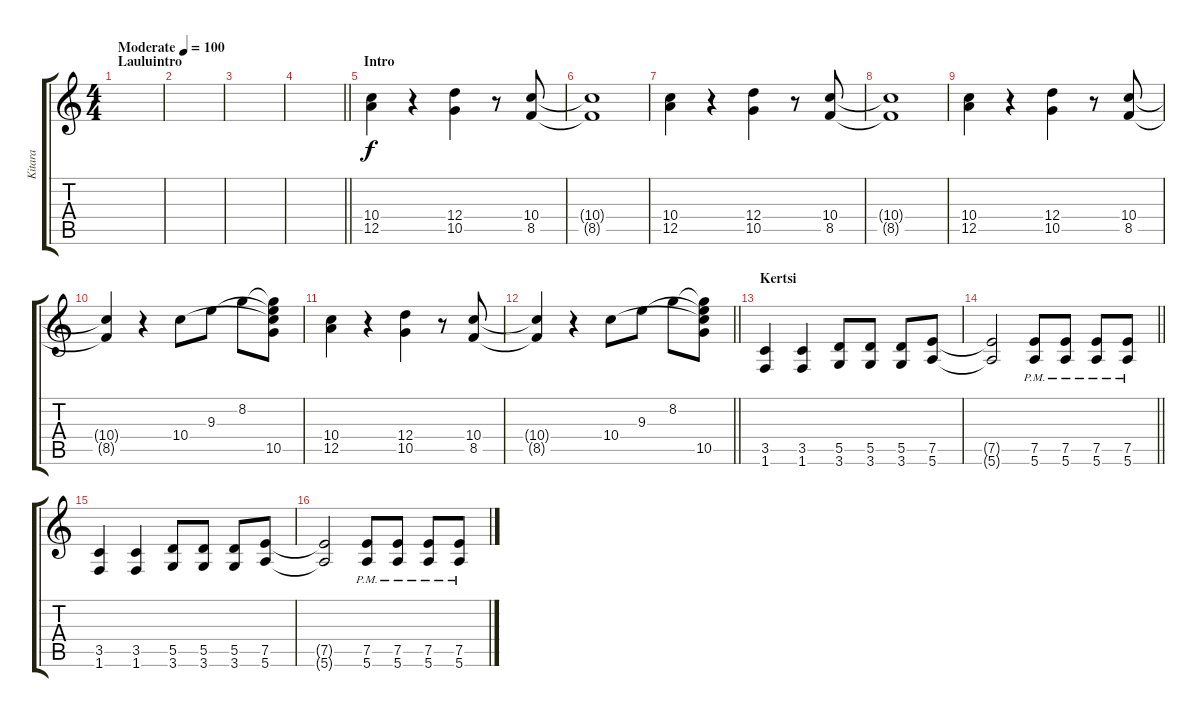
\track ("Kitara" "Kitara") {instrument overdrivenguitar}
\staff {score tabs}
\tuning (E4 B3 G3 D3 A2 E2) {hide}
\ts (4 4)
\section ("" "Lauluintro")
\tempo (100 "Moderate")
\clef g2
\ks c
|
|
|
\barLineRight lightlight
|
\section ("" "Intro")
(10.4 12.5).4{instrument electricguitarclean} r.4 (12.4 10.5).4 r.8 (10.4 8.5).8 |
(10.4{t} 8.5{t}).1 |
(10.4 12.5).4 r.4 (12.4 10.5).4 r.8 (10.4 8.5).8 |
(10.4{t} 8.5{t}).1 |
(10.4 12.5).4 r.4 (12.4 10.5).4 r.8 (10.4 8.5).8 |
(10.4{t} 8.5{t}).4 r.4 10.4.8 9.3.8 8.2.8 (8.2{t} 9.3{t} 10.4{t} 10.5).8 |
(10.4 12.5).4{instrument electricguitarclean} r.4 (12.4 10.5).4 r.8 (10.4 8.5).8 |
\barLineRight lightlight
(10.4{t} 8.5{t}).4 r.4 10.4.8 9.3.8 8.2.8 (8.2{t} 9.3{t} 10.4{t} 10.5).8 |
\section ("" "Kertsi")
(3.5 1.6).4{instrument overdrivenguitar} (3.5 1.6).4 (5.5 3.6).8 (5.5 3.6).8 (5.5 3.6).8 (7.5 5.6).8 |
\barLineRight lightlight
(7.5{t} 5.6{t}).2 (7.5{pm} 5.6{pm}).8 (7.5{pm} 5.6{pm}).8 (7.5{pm} 5.6{pm}).8 (7.5{pm} 5.6{pm}).8 |
(3.5 1.6).4 (3.5 1.6).4 (5.5 3.6).8 (5.5 3.6).8 (5.5 3.6).8 (7.5 5.6).8 |
(7.5{t} 5.6{t}).2 (7.5{pm} 5.6{pm}).8 (7.5{pm} 5.6{pm}).8 (7.5{pm} 5.6{pm}).8 (7.5{pm} 5.6{pm}).8
